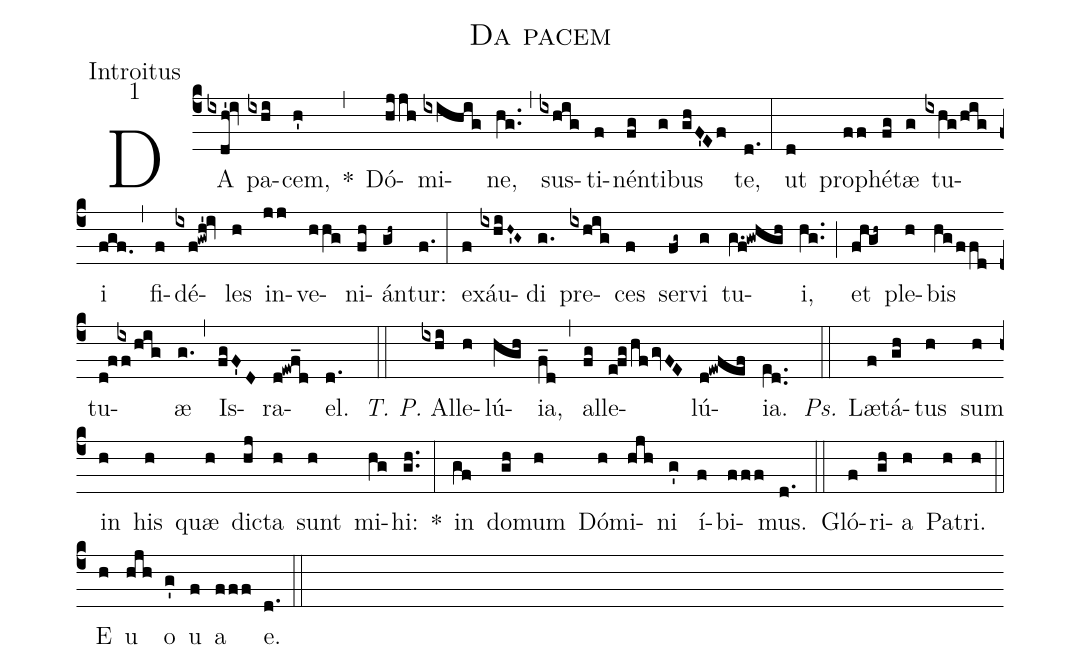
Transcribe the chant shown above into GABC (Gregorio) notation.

name:Da pacem;
office-part:Introitus;
mode:1;
%%
(c4) DA(ixdh'!iv) pa(ixhi)cem,(h') *(,) Dó(hjjh)mi(ixihig)ne,(hg..) (,) sus(ixhig)ti(f)nén(fg)ti(g)bus(ghF'Ef) te,(d.) (:) ut(d) pro(ff)phé(fg)tæ(g) tu(ixhg/hig)i(fgf.) (,) fi(f)dé(ixf!gwh'!iv)les(h) in(jj)ve(hhg)ni(fh)án(gh~)tur:(f.) (:) ex(f)áu(ixhiH~'G~)di(g.) pre(ixhig)ces(f) ser(fg~)vi(g) tu(g.f!gwhgh)i,(hg..) (;) et(f@h!gh~) ple(h)bis(hgffd) tu(d!f/[1]{/[-1]ix}f/hig)æ(g.) (,) Is(fgF'D)ra(d!ewf_d)el.(d.) (::) <i>T. P.</i> Al(ixhi)le(h)lú(hgh){ia},(f_d) (,) al(fg)le(efghfgvFE)lú(d!ewfef){ia}.(e[ll:1]d..) (::) <nlba><i>Ps.</i> Læ(f)tá(gh)tus</nlba>(h) sum(h) in(h) his(h) quæ(h) di(hj)cta(h) sunt(h) mi(hg)hi:(gh..) *(:) in(gf) do(gh)mum(h) Dó(h)mi(hjh)ni(g') í(f)bi(fff)mus.(d.) (::) Gló(f)ri(gh)a(h) Pa(h)tri.(h) (::) <eu>E(h) u(hjh) o(g') u(f) a(fff) e.</eu>(d.) (::)
